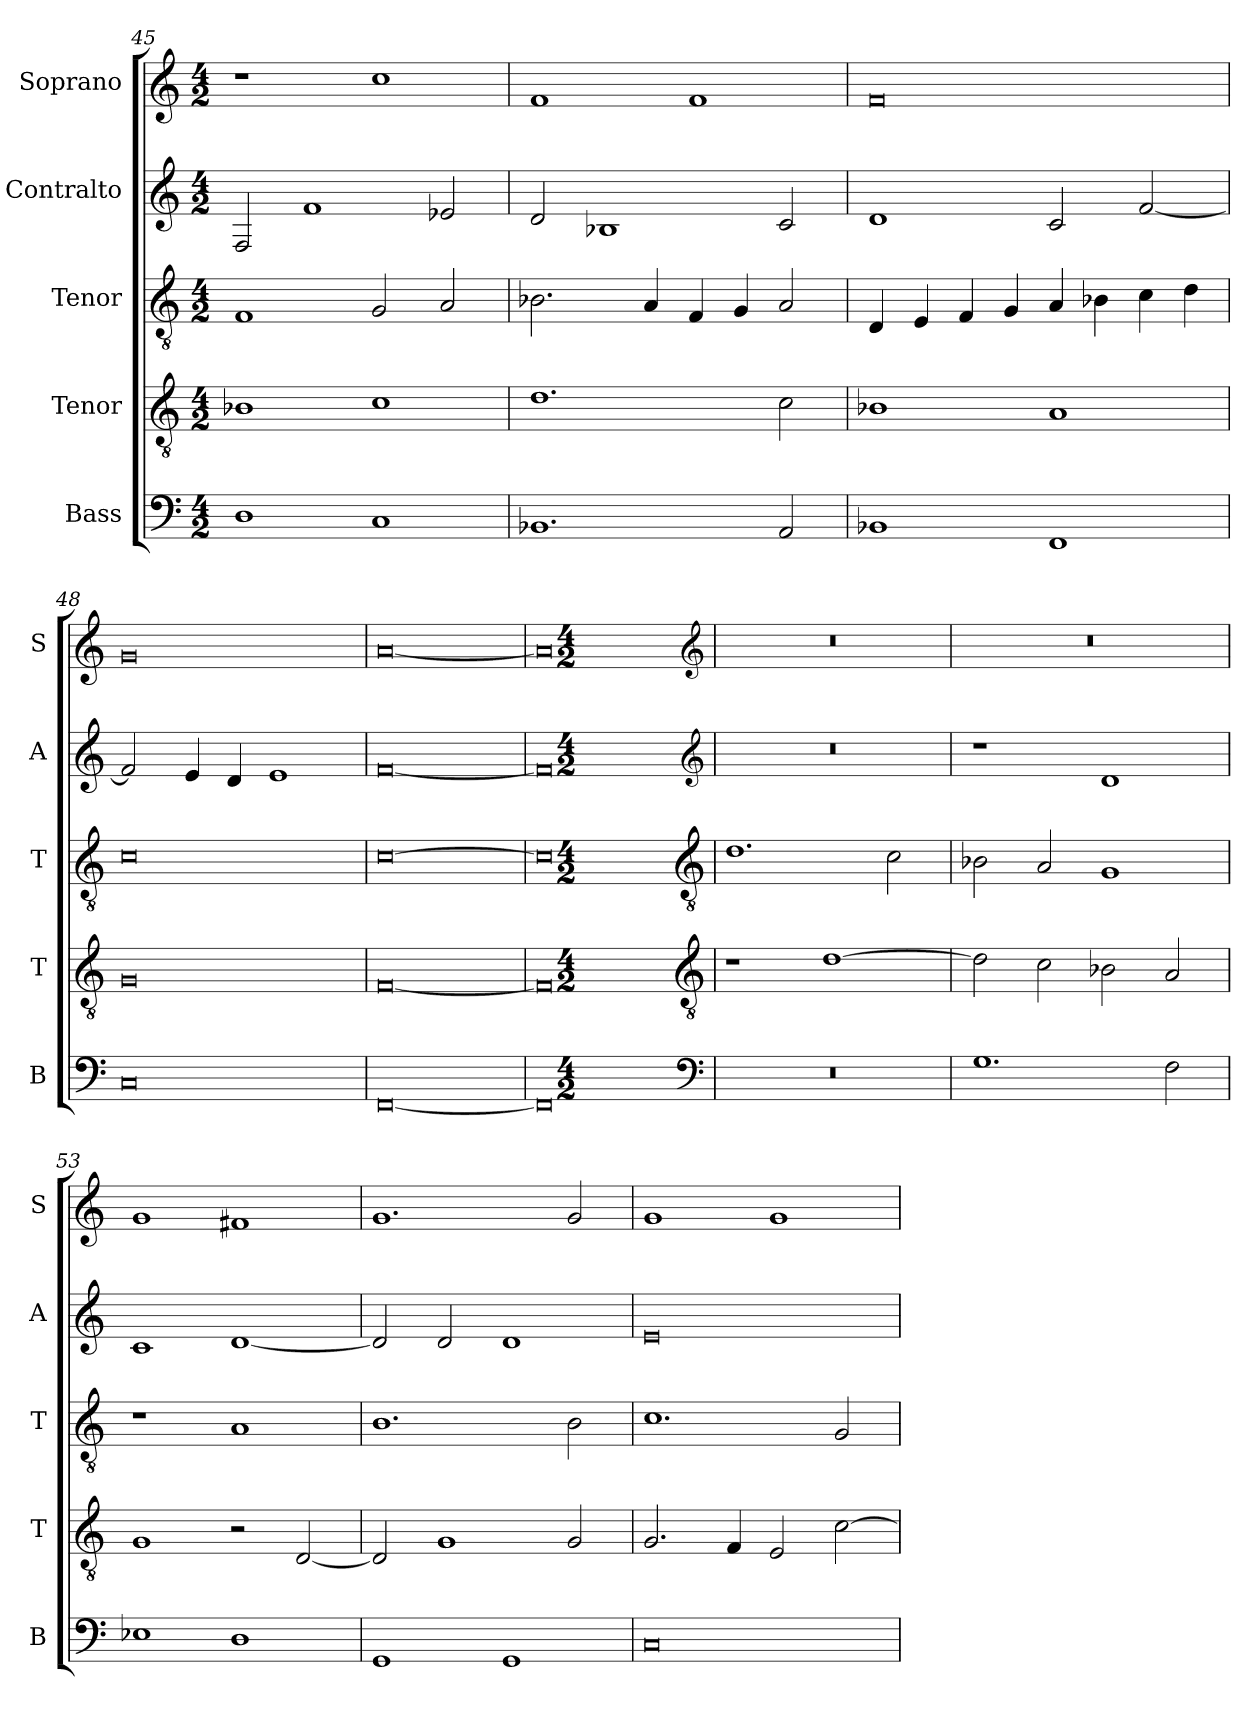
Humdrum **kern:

**kern	**kern	**kern	**kern	**kern
*part5	*part4	*part3	*part2	*part1
*staff5	*staff4	*staff3	*staff2	*staff1
*I"Bass	*I"Tenor	*I"Tenor	*I"Contralto	*I"Soprano
*I'B	*I'T	*I'T	*I'A	*I'S
*clefF4	*clefGv2	*clefGv2	*clefG2	*clefG2
*k[]	*k[]	*k[]	*k[]	*k[]
*M4/2	*M4/2	*M4/2	*M4/2	*M4/2
=45	=45	=45	=45	=45
1D	1B-X	1F	2F	1r
.	.	.	1f	.
1C	1c	2G	.	1cc
.	.	2A	2e-X	.
=46	=46	=46	=46	=46
1.BB-X	1.d	2.B-X	2d	1f
.	.	.	1B-X	.
.	.	4A	.	.
.	.	4F	.	1f
.	.	4G	.	.
2AA	2c	2A	2c	.
=47	=47	=47	=47	=47
1BB-X	1B-X	4D	1d	0f
.	.	4E	.	.
.	.	4F	.	.
.	.	4G	.	.
1FF	1A	4A	2c	.
.	.	4B-X	.	.
.	.	4c	[2f	.
.	.	4d	.	.
=48	=48	=48	=48	=48
0C	0G	0c	2f]	0g
.	.	.	4e	.
.	.	.	4d	.
.	.	.	1e	.
=49	=49	=49	=49	=49
[0FF	[0F	[0c	[0f	[0a
=50	=50	=50	=50	=50
0FF]	0F]	0c]	0f]	0a]
*clefF4	*clefGv2	*clefGv2	*clefG2	*clefG2
*k[]	*k[]	*k[]	*k[]	*k[]
*M4/2	*M4/2	*M4/2	*M4/2	*M4/2
=51	=51	=51	=51	=51
0r	1r	1.d	0r	0r
.	[1d	.	.	.
.	.	2c	.	.
=52	=52	=52	=52	=52
1.G	2d]	2B-X	1r	0r
.	2c	2A	.	.
.	2B-X	1G	1d	.
2F	2A	.	.	.
=53	=53	=53	=53	=53
1E-X	1G	1r	1c	1g
1D	2r	1A	[1d	1f#X
.	[2D	.	.	.
=54	=54	=54	=54	=54
1GG	2D]	1.B	2d]	1.g
.	1G	.	2d	.
1GG	.	.	1d	.
.	2G	2B	.	2g
=55	=55	=55	=55	=55
0C	2.G	1.c	0e	1g
.	4F	.	.	.
.	2E	.	.	1g
.	[2c	2G	.	.
=	=	=	=	=
*-	*-	*-	*-	*-
